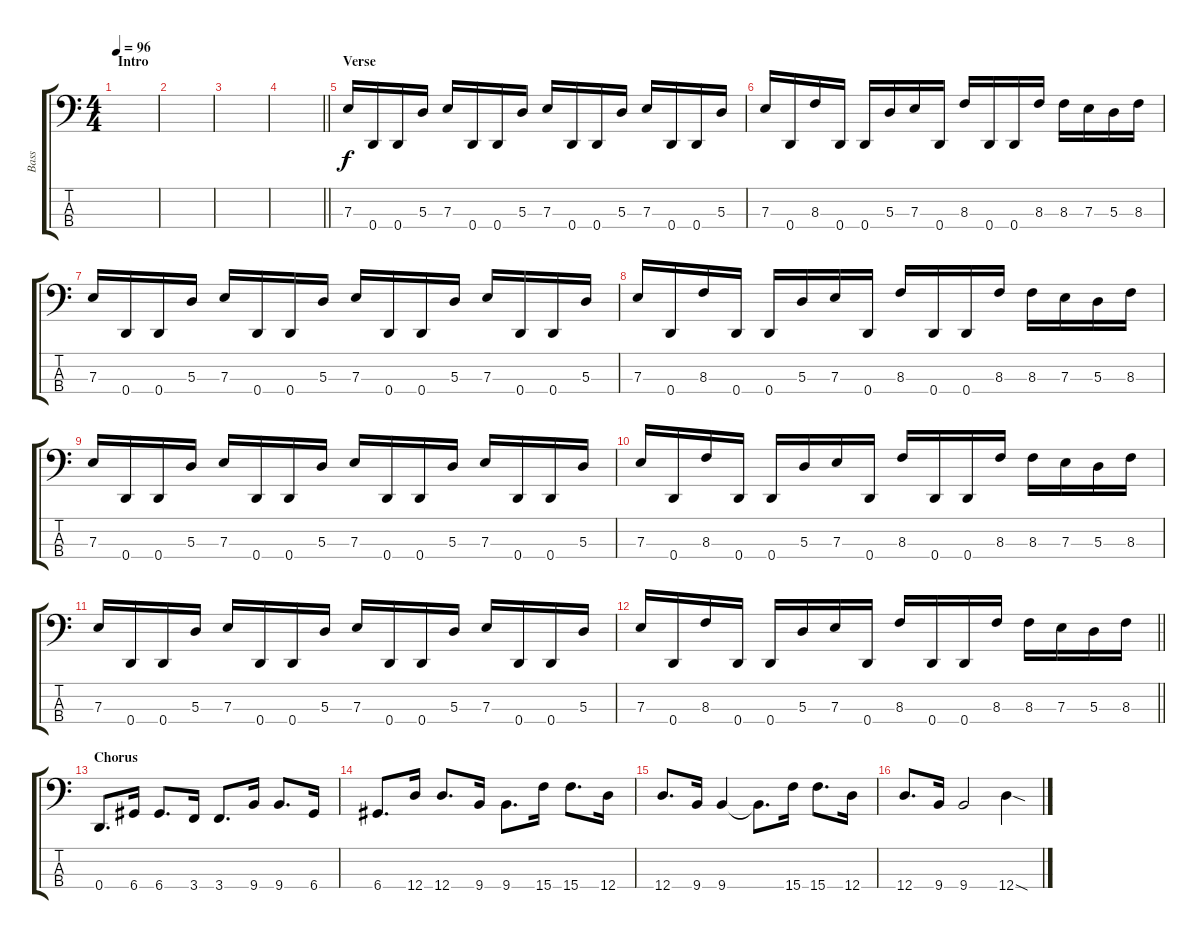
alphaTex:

\track ("Bass" "Bass") {instrument electricbassfinger}
\staff {score tabs}
\tuning (G2 D2 A1 D1) {hide}
\ts (4 4)
\section ("" "Intro")
\tempo 96
\clef f4
\ks c
|
|
|
\barLineRight lightlight
|
\section ("" "Verse")
7.3.16 0.4.16 0.4.16 5.3.16 7.3.16 0.4.16 0.4.16 5.3.16 7.3.16 0.4.16 0.4.16 5.3.16 7.3.16 0.4.16 0.4.16 5.3.16 |
7.3.16 0.4.16 8.3.16 0.4.16 0.4.16 5.3.16 7.3.16 0.4.16 8.3.16 0.4.16 0.4.16 8.3.16 8.3.16 7.3.16 5.3.16 8.3.16 |
7.3.16 0.4.16 0.4.16 5.3.16 7.3.16 0.4.16 0.4.16 5.3.16 7.3.16 0.4.16 0.4.16 5.3.16 7.3.16 0.4.16 0.4.16 5.3.16 |
7.3.16 0.4.16 8.3.16 0.4.16 0.4.16 5.3.16 7.3.16 0.4.16 8.3.16 0.4.16 0.4.16 8.3.16 8.3.16 7.3.16 5.3.16 8.3.16 |
7.3.16 0.4.16 0.4.16 5.3.16 7.3.16 0.4.16 0.4.16 5.3.16 7.3.16 0.4.16 0.4.16 5.3.16 7.3.16 0.4.16 0.4.16 5.3.16 |
7.3.16 0.4.16 8.3.16 0.4.16 0.4.16 5.3.16 7.3.16 0.4.16 8.3.16 0.4.16 0.4.16 8.3.16 8.3.16 7.3.16 5.3.16 8.3.16 |
7.3.16 0.4.16 0.4.16 5.3.16 7.3.16 0.4.16 0.4.16 5.3.16 7.3.16 0.4.16 0.4.16 5.3.16 7.3.16 0.4.16 0.4.16 5.3.16 |
\barLineRight lightlight
7.3.16 0.4.16 8.3.16 0.4.16 0.4.16 5.3.16 7.3.16 0.4.16 8.3.16 0.4.16 0.4.16 8.3.16 8.3.16 7.3.16 5.3.16 8.3.16 |
\section ("" "Chorus")
0.4.8{d} 6.4.16 6.4.8{d} 3.4.16 3.4.8{d} 9.4.16 9.4.8{d} 6.4.16 |
6.4.8{d} 12.4.16 12.4.8{d} 9.4.16 9.4.8{d} 15.4.16 15.4.8{d} 12.4.16 |
12.4.8{d} 9.4.16 9.4.4 9.4{t}.8{d} 15.4.16 15.4.8{d} 12.4.16 |
12.4.8{d} 9.4.16 9.4.2 12.4{sod}.4
